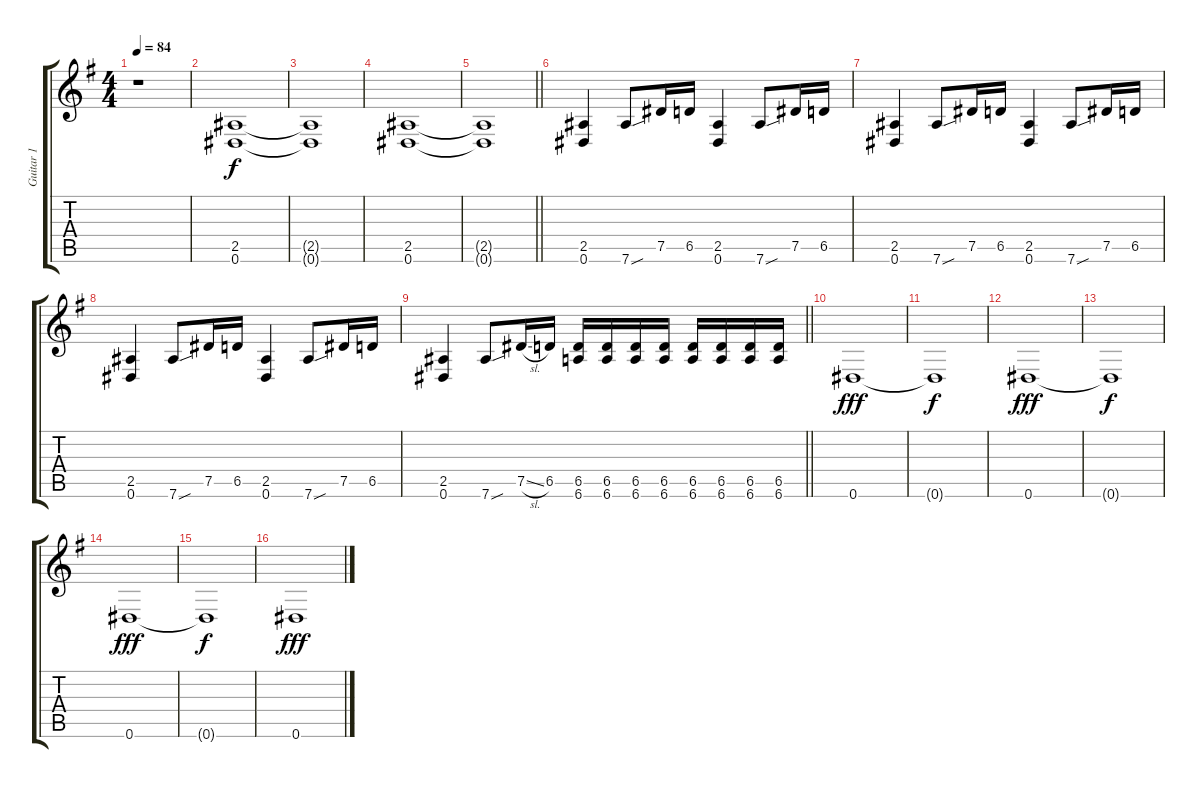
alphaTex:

\track ("Guitar 1" "Guitar 1") {instrument distortionguitar}
\staff {score tabs}
\tuning (Eb4 Bb3 Gb3 Db3 Ab2 Eb2) {hide}
\ts (4 4)
\tempo 84
\clef g2
\ks eminor
r.1{dy f instrument distortionguitar} |
(2.5 0.6).1 |
(2.5{t} 0.6{t}).1 |
(2.5 0.6).1 |
\barLineRight lightlight
(2.5{t} 0.6{t}).1 |
(2.5 0.6).4 7.6{sou}.8 7.5.16 6.5.16 (2.5 0.6).4 7.6{sou}.8 7.5.16 6.5.16 |
(2.5 0.6).4 7.6{sou}.8 7.5.16 6.5.16 (2.5 0.6).4 7.6{sou}.8 7.5.16 6.5.16 |
(2.5 0.6).4 7.6{sou}.8 7.5.16 6.5.16 (2.5 0.6).4 7.6{sou}.8 7.5.16 6.5.16 |
\barLineRight lightlight
(2.5 0.6).4 7.6{sou}.8 7.5{sl}.16 6.5.16 (6.5 6.6).16 (6.5 6.6).16 (6.5 6.6).16 (6.5 6.6).16 (6.5 6.6).16 (6.5 6.6).16 (6.5 6.6).16 (6.5 6.6).16 |
0.6.1{dy fff} |
0.6{t}.1{dy f} |
0.6.1{dy fff} |
0.6{t}.1{dy f} |
0.6.1{dy fff} |
0.6{t}.1{dy f} |
0.6.1{dy fff}
